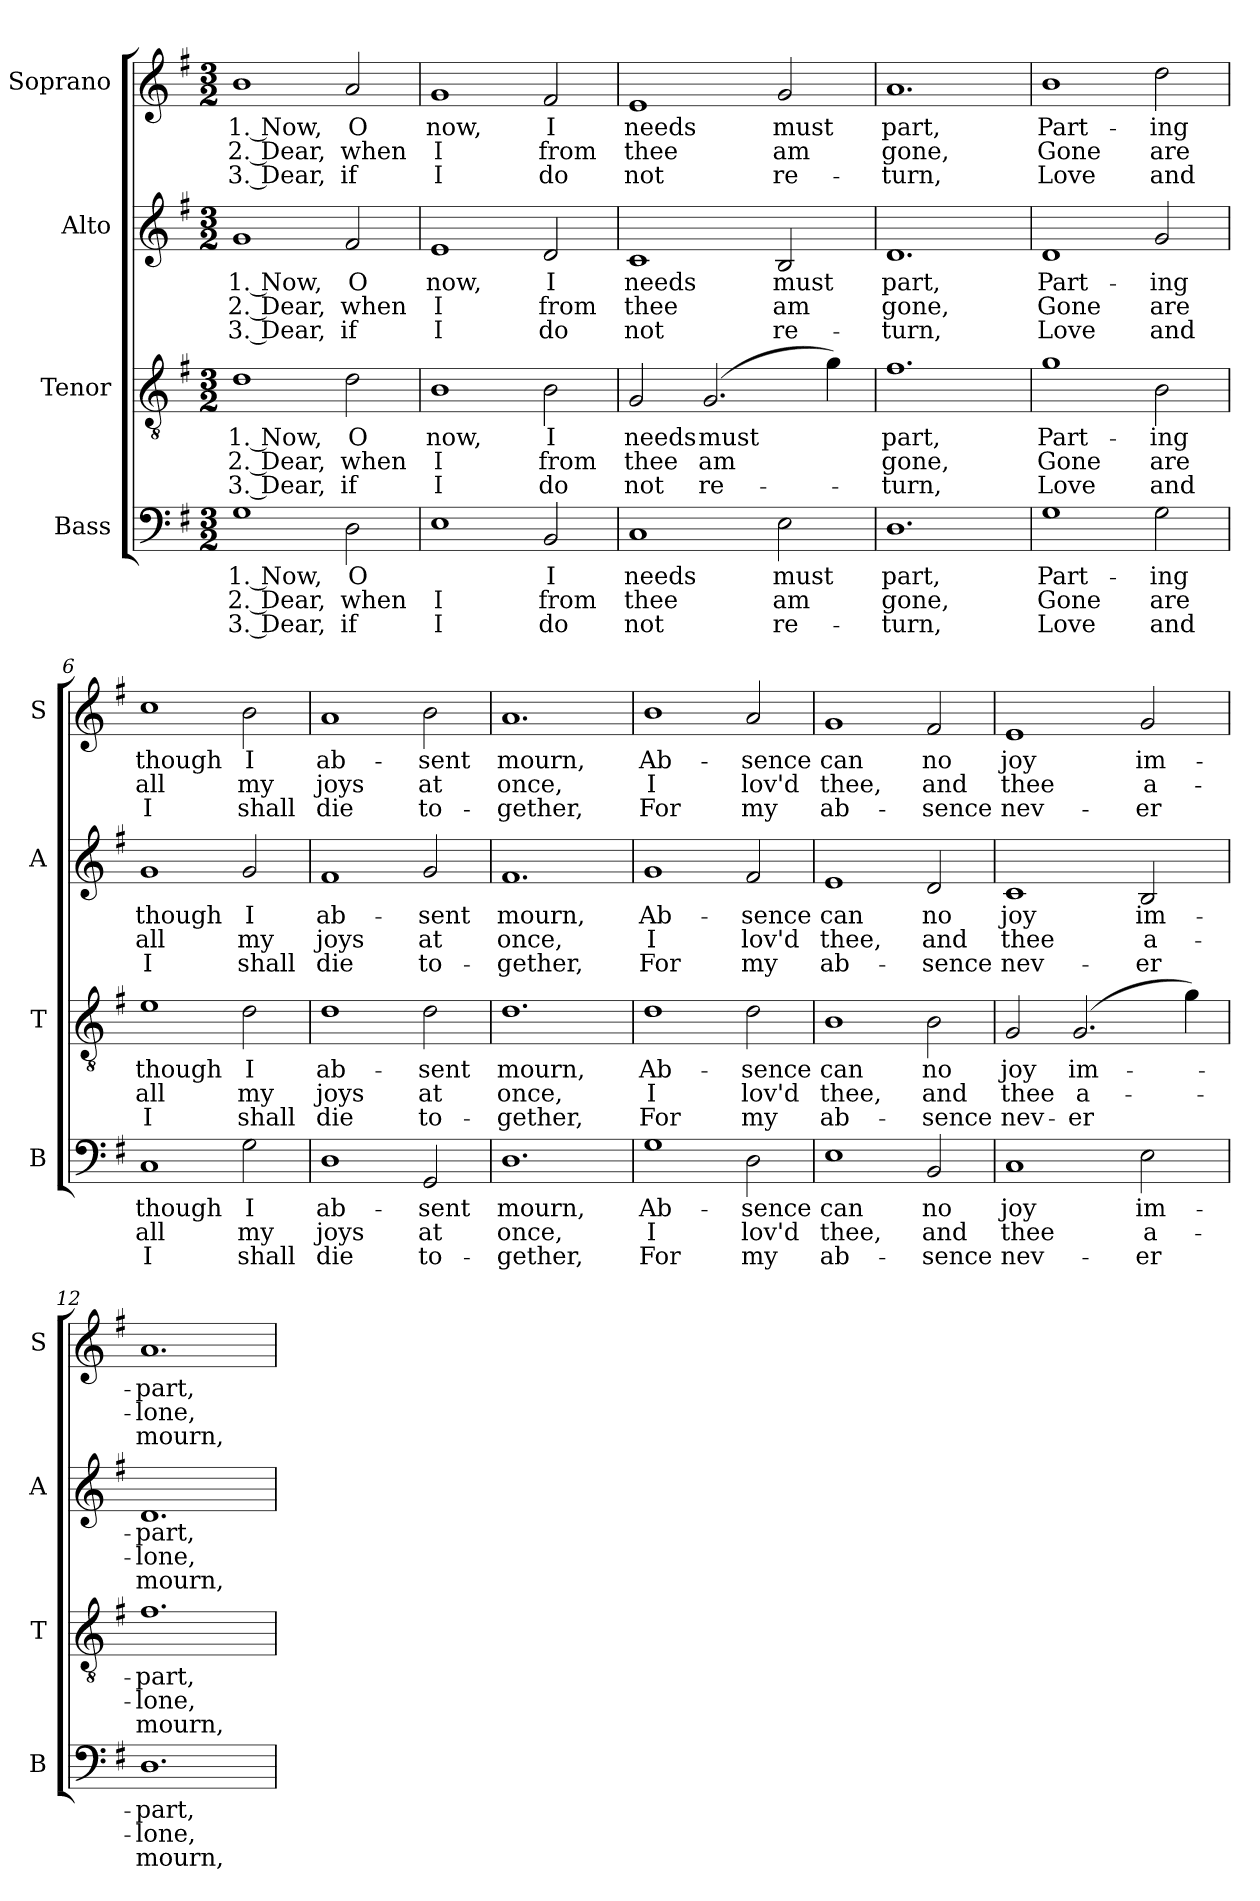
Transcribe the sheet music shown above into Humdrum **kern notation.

**kern	**text	**text	**text	**kern	**text	**text	**text	**kern	**text	**text	**text	**kern	**text	**text	**text
*part4	*part4	*part4	*part4	*part3	*part3	*part3	*part3	*part2	*part2	*part2	*part2	*part1	*part1	*part1	*part1
*staff4	*staff4	*staff4	*staff4	*staff3	*staff3	*staff3	*staff3	*staff2	*staff2	*staff2	*staff2	*staff1	*staff1	*staff1	*staff1
*I"Bass	*	*	*	*I"Tenor	*	*	*	*I"Alto	*	*	*	*I"Soprano	*	*	*
*I'B	*	*	*	*I'T	*	*	*	*I'A	*	*	*	*I'S	*	*	*
*clefF4	*	*	*	*clefGv2	*	*	*	*clefG2	*	*	*	*clefG2	*	*	*
*k[f#]	*	*	*	*k[f#]	*	*	*	*k[f#]	*	*	*	*k[f#]	*	*	*
*G:	*	*	*	*G:	*	*	*	*G:	*	*	*	*G:	*	*	*
*M3/2	*	*	*	*M3/2	*	*	*	*M3/2	*	*	*	*M3/2	*	*	*
=1	=1	=1	=1	=1	=1	=1	=1	=1	=1	=1	=1	=1	=1	=1	=1
!	!LO:LY:b	!LO:LY:b	!LO:LY:b	!	!LO:LY:b	!LO:LY:b	!LO:LY:b	!	!LO:LY:b	!LO:LY:b	!LO:LY:b	!	!LO:LY:b	!LO:LY:b	!LO:LY:b
1G	1. Now,	2. Dear,	3. Dear,	1d	1. Now,	2. Dear,	3. Dear,	1g	1. Now,	2. Dear,	3. Dear,	1b	1. Now,	2. Dear,	3. Dear,
!	!LO:LY:b	!LO:LY:b	!LO:LY:b	!	!LO:LY:b	!LO:LY:b	!LO:LY:b	!	!LO:LY:b	!LO:LY:b	!LO:LY:b	!	!LO:LY:b	!LO:LY:b	!LO:LY:b
2D\	O	when	if	2d\	O	when	if	2f#/	O	when	if	2a/	O	when	if
=2	=2	=2	=2	=2	=2	=2	=2	=2	=2	=2	=2	=2	=2	=2	=2
!	!	!LO:LY:b	!LO:LY:b	!	!LO:LY:b	!LO:LY:b	!LO:LY:b	!	!LO:LY:b	!LO:LY:b	!LO:LY:b	!	!LO:LY:b	!LO:LY:b	!LO:LY:b
1E	.	I	I	1B	now,	I	I	1e	now,	I	I	1g	now,	I	I
!	!LO:LY:b	!LO:LY:b	!LO:LY:b	!	!LO:LY:b	!LO:LY:b	!LO:LY:b	!	!LO:LY:b	!LO:LY:b	!LO:LY:b	!	!LO:LY:b	!LO:LY:b	!LO:LY:b
2BB/	I	from	do	2B\	I	from	do	2d/	I	from	do	2f#/	I	from	do
=3	=3	=3	=3	=3	=3	=3	=3	=3	=3	=3	=3	=3	=3	=3	=3
!	!LO:LY:b	!LO:LY:b	!LO:LY:b	!	!LO:LY:b	!LO:LY:b	!LO:LY:b	!	!LO:LY:b	!LO:LY:b	!LO:LY:b	!	!LO:LY:b	!LO:LY:b	!LO:LY:b
1C	needs	thee	not	2G/	needs	thee	not	1c	needs	thee	not	1e	needs	thee	not
!	!	!	!	!	!LO:LY:b	!LO:LY:b	!LO:LY:b	!	!	!	!	!	!	!	!
.	.	.	.	(>2.G/	must	am	re-	.	.	.	.	.	.	.	.
!	!LO:LY:b	!LO:LY:b	!LO:LY:b	!	!	!	!	!	!LO:LY:b	!LO:LY:b	!LO:LY:b	!	!LO:LY:b	!LO:LY:b	!LO:LY:b
2E\	must	am	re-	.	.	.	.	2B/	must	am	re-	2g/	must	am	re-
.	.	.	.	4g\)	.	.	.	.	.	.	.	.	.	.	.
=4	=4	=4	=4	=4	=4	=4	=4	=4	=4	=4	=4	=4	=4	=4	=4
!	!LO:LY:b	!LO:LY:b	!LO:LY:b	!	!LO:LY:b	!LO:LY:b	!LO:LY:b	!	!LO:LY:b	!LO:LY:b	!LO:LY:b	!	!LO:LY:b	!LO:LY:b	!LO:LY:b
1.D	part,	gone,	-turn,	1.f#	part,	gone,	-turn,	1.d	part,	gone,	-turn,	1.a	part,	gone,	-turn,
=5	=5	=5	=5	=5	=5	=5	=5	=5	=5	=5	=5	=5	=5	=5	=5
!	!LO:LY:b	!LO:LY:b	!LO:LY:b	!	!LO:LY:b	!LO:LY:b	!LO:LY:b	!	!LO:LY:b	!LO:LY:b	!LO:LY:b	!	!LO:LY:b	!LO:LY:b	!LO:LY:b
1G	Part-	Gone	Love	1g	Part-	Gone	Love	1d	Part-	Gone	Love	1b	Part-	Gone	Love
!	!LO:LY:b	!LO:LY:b	!LO:LY:b	!	!LO:LY:b	!LO:LY:b	!LO:LY:b	!	!LO:LY:b	!LO:LY:b	!LO:LY:b	!	!LO:LY:b	!LO:LY:b	!LO:LY:b
2G\	-ing	are	and	2B\	-ing	are	and	2g/	-ing	are	and	2dd\	-ing	are	and
!!LO:LB:g=z
=6	=6	=6	=6	=6	=6	=6	=6	=6	=6	=6	=6	=6	=6	=6	=6
!	!LO:LY:b	!LO:LY:b	!LO:LY:b	!	!LO:LY:b	!LO:LY:b	!LO:LY:b	!	!LO:LY:b	!LO:LY:b	!LO:LY:b	!	!LO:LY:b	!LO:LY:b	!LO:LY:b
1C	though	all	I	1e	though	all	I	1g	though	all	I	1cc	though	all	I
!	!LO:LY:b	!LO:LY:b	!LO:LY:b	!	!LO:LY:b	!LO:LY:b	!LO:LY:b	!	!LO:LY:b	!LO:LY:b	!LO:LY:b	!	!LO:LY:b	!LO:LY:b	!LO:LY:b
2G\	I	my	shall	2d\	I	my	shall	2g/	I	my	shall	2b\	I	my	shall
=7	=7	=7	=7	=7	=7	=7	=7	=7	=7	=7	=7	=7	=7	=7	=7
!	!LO:LY:b	!LO:LY:b	!LO:LY:b	!	!LO:LY:b	!LO:LY:b	!LO:LY:b	!	!LO:LY:b	!LO:LY:b	!LO:LY:b	!	!LO:LY:b	!LO:LY:b	!LO:LY:b
1D	ab-	joys	die	1d	ab-	joys	die	1f#	ab-	joys	die	1a	ab-	joys	die
!	!LO:LY:b	!LO:LY:b	!LO:LY:b	!	!LO:LY:b	!LO:LY:b	!LO:LY:b	!	!LO:LY:b	!LO:LY:b	!LO:LY:b	!	!LO:LY:b	!LO:LY:b	!LO:LY:b
2GG/	-sent	at	to-	2d\	-sent	at	to-	2g/	-sent	at	to-	2b\	-sent	at	to-
=8	=8	=8	=8	=8	=8	=8	=8	=8	=8	=8	=8	=8	=8	=8	=8
!	!LO:LY:b	!LO:LY:b	!LO:LY:b	!	!LO:LY:b	!LO:LY:b	!LO:LY:b	!	!LO:LY:b	!LO:LY:b	!LO:LY:b	!	!LO:LY:b	!LO:LY:b	!LO:LY:b
1.D	mourn,	once,	-gether,	1.d	mourn,	once,	-gether,	1.f#	mourn,	once,	-gether,	1.a	mourn,	once,	-gether,
=9	=9	=9	=9	=9	=9	=9	=9	=9	=9	=9	=9	=9	=9	=9	=9
!	!LO:LY:b	!LO:LY:b	!LO:LY:b	!	!LO:LY:b	!LO:LY:b	!LO:LY:b	!	!LO:LY:b	!LO:LY:b	!LO:LY:b	!	!LO:LY:b	!LO:LY:b	!LO:LY:b
1G	Ab-	I	For	1d	Ab-	I	For	1g	Ab-	I	For	1b	Ab-	I	For
!	!LO:LY:b	!LO:LY:b	!LO:LY:b	!	!LO:LY:b	!LO:LY:b	!LO:LY:b	!	!LO:LY:b	!LO:LY:b	!LO:LY:b	!	!LO:LY:b	!LO:LY:b	!LO:LY:b
2D\	-sence	lov'd	my	2d\	-sence	lov'd	my	2f#/	-sence	lov'd	my	2a/	-sence	lov'd	my
=10	=10	=10	=10	=10	=10	=10	=10	=10	=10	=10	=10	=10	=10	=10	=10
!	!LO:LY:b	!LO:LY:b	!LO:LY:b	!	!LO:LY:b	!LO:LY:b	!LO:LY:b	!	!LO:LY:b	!LO:LY:b	!LO:LY:b	!	!LO:LY:b	!LO:LY:b	!LO:LY:b
1E	can	thee,	ab-	1B	can	thee,	ab-	1e	can	thee,	ab-	1g	can	thee,	ab-
!	!LO:LY:b	!LO:LY:b	!LO:LY:b	!	!LO:LY:b	!LO:LY:b	!LO:LY:b	!	!LO:LY:b	!LO:LY:b	!LO:LY:b	!	!LO:LY:b	!LO:LY:b	!LO:LY:b
2BB/	no	and	-sence	2B\	no	and	-sence	2d/	no	and	-sence	2f#/	no	and	-sence
!!LO:PB:g=z
=11	=11	=11	=11	=11	=11	=11	=11	=11	=11	=11	=11	=11	=11	=11	=11
!	!LO:LY:b	!LO:LY:b	!LO:LY:b	!	!LO:LY:b	!LO:LY:b	!LO:LY:b	!	!LO:LY:b	!LO:LY:b	!LO:LY:b	!	!LO:LY:b	!LO:LY:b	!LO:LY:b
1C	joy	thee	nev-	2G/	joy	thee	nev-	1c	joy	thee	nev-	1e	joy	thee	nev-
!	!	!	!	!	!LO:LY:b	!LO:LY:b	!LO:LY:b	!	!	!	!	!	!	!	!
.	.	.	.	(>2.G/	im-	a-	-er	.	.	.	.	.	.	.	.
!	!LO:LY:b	!LO:LY:b	!LO:LY:b	!	!	!	!	!	!LO:LY:b	!LO:LY:b	!LO:LY:b	!	!LO:LY:b	!LO:LY:b	!LO:LY:b
2E\	im-	a-	-er	.	.	.	.	2B/	im-	a-	-er	2g/	im-	a-	-er
.	.	.	.	4g\)	.	.	.	.	.	.	.	.	.	.	.
=12	=12	=12	=12	=12	=12	=12	=12	=12	=12	=12	=12	=12	=12	=12	=12
!	!LO:LY:b	!LO:LY:b	!LO:LY:b	!	!LO:LY:b	!LO:LY:b	!LO:LY:b	!	!LO:LY:b	!LO:LY:b	!LO:LY:b	!	!LO:LY:b	!LO:LY:b	!LO:LY:b
1.D	-part,	-lone,	mourn,	1.f#	-part,	-lone,	mourn,	1.d	-part,	-lone,	mourn,	1.a	-part,	-lone,	mourn,
=	=	=	=	=	=	=	=	=	=	=	=	=	=	=	=
*-	*-	*-	*-	*-	*-	*-	*-	*-	*-	*-	*-	*-	*-	*-	*-
